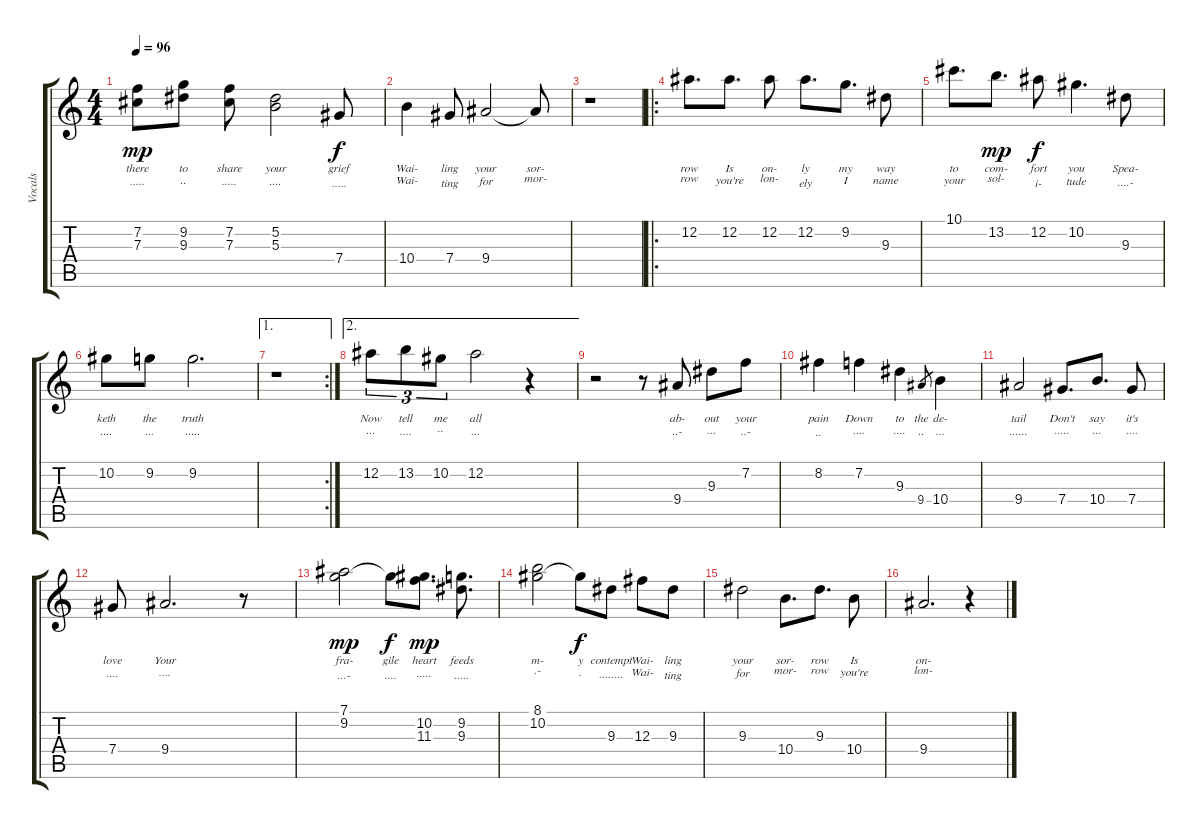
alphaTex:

\track ("Vocals" "Vocals") {solo instrument acousticguitarsteel}
\staff {score tabs}
\tuning (Eb4 Bb3 Gb3 Db3 Ab2 Eb2) {hide}
\ts (4 4)
\tempo 96
\clef g2
\ks c
(7.2 7.3).8{lyrics (0 "there") lyrics (1 ".....") lyrics (2 "") lyrics (3 "") lyrics (4 "") dy mp} (9.2 9.3).8{lyrics (0 "to") lyrics (1 "..") lyrics (2 "") lyrics (3 "") lyrics (4 "")} (7.2 7.3).8{lyrics (0 "share") lyrics (1 ".....") lyrics (2 "") lyrics (3 "") lyrics (4 "")} (5.2 5.3).2{lyrics (0 "your") lyrics (1 "....") lyrics (2 "") lyrics (3 "") lyrics (4 "")} 7.4.8{lyrics (0 "grief") lyrics (1 ".....") lyrics (2 "") lyrics (3 "") lyrics (4 "") dy f} |
10.4.4{lyrics (0 "Wai-") lyrics (1 "Wai-") lyrics (2 "") lyrics (3 "") lyrics (4 "")} 7.4.8{lyrics (0 "ling") lyrics (1 "ting") lyrics (2 "") lyrics (3 "") lyrics (4 "")} 9.4.2{lyrics (0 "your") lyrics (1 "for") lyrics (2 "") lyrics (3 "") lyrics (4 "")} 9.4{t}.8{lyrics (0 "sor-") lyrics (1 "mor-") lyrics (2 "") lyrics (3 "") lyrics (4 "")} |
r.1 |
\ro
12.2.8{d lyrics (0 "row") lyrics (1 "row") lyrics (2 "") lyrics (3 "") lyrics (4 "")} 12.2.8{d lyrics (0 "Is") lyrics (1 "you're") lyrics (2 "") lyrics (3 "") lyrics (4 "")} 12.2.8{lyrics (0 "on-") lyrics (1 "lon-") lyrics (2 "") lyrics (3 "") lyrics (4 "")} 12.2.8{d lyrics (0 "ly") lyrics (1 "ely") lyrics (2 "") lyrics (3 "") lyrics (4 "")} 9.2.8{d lyrics (0 "my") lyrics (1 "I") lyrics (2 "") lyrics (3 "") lyrics (4 "")} 9.3.8{lyrics (0 "way") lyrics (1 "name") lyrics (2 "") lyrics (3 "") lyrics (4 "")} |
10.1.8{d lyrics (0 "to") lyrics (1 "your") lyrics (2 "") lyrics (3 "") lyrics (4 "")} 13.2.8{d lyrics (0 "com-") lyrics (1 "sol-") lyrics (2 "") lyrics (3 "") lyrics (4 "") dy mp} 12.2.8{lyrics (0 "fort") lyrics (1 "i-") lyrics (2 "") lyrics (3 "") lyrics (4 "") dy f} 10.2.4{d lyrics (0 "you") lyrics (1 "tude") lyrics (2 "") lyrics (3 "") lyrics (4 "")} 9.3.8{lyrics (0 "Spea-") lyrics (1 "....-") lyrics (2 "") lyrics (3 "") lyrics (4 "")} |
10.2.8{lyrics (0 "keth") lyrics (1 "....") lyrics (2 "") lyrics (3 "") lyrics (4 "")} 9.2.8{lyrics (0 "the") lyrics (1 "...") lyrics (2 "") lyrics (3 "") lyrics (4 "")} 9.2.2{d lyrics (0 "truth") lyrics (1 ".....") lyrics (2 "") lyrics (3 "") lyrics (4 "")} |
\ae 1
\rc 2
r.1 |
\ae 2
12.2.8{tu (3 2) lyrics (0 "Now") lyrics (1 "...") lyrics (2 "") lyrics (3 "") lyrics (4 "")} 13.2.8{tu (3 2) lyrics (0 "tell") lyrics (1 "....") lyrics (2 "") lyrics (3 "") lyrics (4 "")} 10.2.8{tu (3 2) lyrics (0 "me") lyrics (1 "..") lyrics (2 "") lyrics (3 "") lyrics (4 "")} 12.2.2{lyrics (0 "all") lyrics (1 "...") lyrics (2 "") lyrics (3 "") lyrics (4 "")} r.4 |
r.2 r.8 9.4.8{lyrics (0 "ab-") lyrics (1 "..-") lyrics (2 "") lyrics (3 "") lyrics (4 "")} 9.3.8{lyrics (0 "out") lyrics (1 "...") lyrics (2 "") lyrics (3 "") lyrics (4 "")} 7.2.8{lyrics (0 "your") lyrics (1 "..-") lyrics (2 "") lyrics (3 "") lyrics (4 "")} |
8.2.4{lyrics (0 "pain") lyrics (1 "..") lyrics (2 "") lyrics (3 "") lyrics (4 "")} 7.2.4{lyrics (0 "Down") lyrics (1 "....") lyrics (2 "") lyrics (3 "") lyrics (4 "")} 9.3.4{lyrics (0 "to") lyrics (1 "....") lyrics (2 "") lyrics (3 "") lyrics (4 "")} 9.4.8{lyrics (0 "the") lyrics (1 "..") lyrics (2 "") lyrics (3 "") lyrics (4 "") gr} 10.4.4{lyrics (0 "de-") lyrics (1 "...") lyrics (2 "") lyrics (3 "") lyrics (4 "")} |
9.4.2{lyrics (0 "tail") lyrics (1 "......") lyrics (2 "") lyrics (3 "") lyrics (4 "")} 7.4.8{d lyrics (0 "Don't") lyrics (1 ".....") lyrics (2 "") lyrics (3 "") lyrics (4 "")} 10.4.8{d lyrics (0 "say") lyrics (1 "...") lyrics (2 "") lyrics (3 "") lyrics (4 "")} 7.4.8{lyrics (0 "it's") lyrics (1 "....") lyrics (2 "") lyrics (3 "") lyrics (4 "")} |
7.4.8{lyrics (0 "love") lyrics (1 "....") lyrics (2 "") lyrics (3 "") lyrics (4 "")} 9.4.2{d lyrics (0 "Your") lyrics (1 "....") lyrics (2 "") lyrics (3 "") lyrics (4 "")} r.8 |
(7.1 9.2).2{lyrics (0 "fra-") lyrics (1 "...-") lyrics (2 "") lyrics (3 "") lyrics (4 "") dy mp} 9.2{t}.8{lyrics (0 "gile") lyrics (1 "....") lyrics (2 "") lyrics (3 "") lyrics (4 "") dy f} (10.2 11.3).8{d lyrics (0 "heart") lyrics (1 ".....") lyrics (2 "") lyrics (3 "") lyrics (4 "") dy mp} (9.2 9.3).8{d lyrics (0 "feeds") lyrics (1 ".....") lyrics (2 "") lyrics (3 "") lyrics (4 "")} |
(8.1 10.2).2{lyrics (0 "m-") lyrics (1 ".-") lyrics (2 "") lyrics (3 "") lyrics (4 "")} 10.2{t}.8{lyrics (0 "y") lyrics (1 ".") lyrics (2 "") lyrics (3 "") lyrics (4 "") dy f} 9.3.8{lyrics (0 "contempt") lyrics (1 "........") lyrics (2 "") lyrics (3 "") lyrics (4 "")} 12.3.8{lyrics (0 "Wai-") lyrics (1 "Wai-") lyrics (2 "") lyrics (3 "") lyrics (4 "")} 9.3.8{lyrics (0 "ling") lyrics (1 "ting") lyrics (2 "") lyrics (3 "") lyrics (4 "")} |
9.3.2{lyrics (0 "your") lyrics (1 "for") lyrics (2 "") lyrics (3 "") lyrics (4 "")} 10.4.8{d lyrics (0 "sor-") lyrics (1 "mor-") lyrics (2 "") lyrics (3 "") lyrics (4 "")} 9.3.8{d lyrics (0 "row") lyrics (1 "row") lyrics (2 "") lyrics (3 "") lyrics (4 "")} 10.4.8{lyrics (0 "Is") lyrics (1 "you're") lyrics (2 "") lyrics (3 "") lyrics (4 "")} |
9.4.2{d lyrics (0 "on-") lyrics (1 "lon-") lyrics (2 "") lyrics (3 "") lyrics (4 "")} r.4
